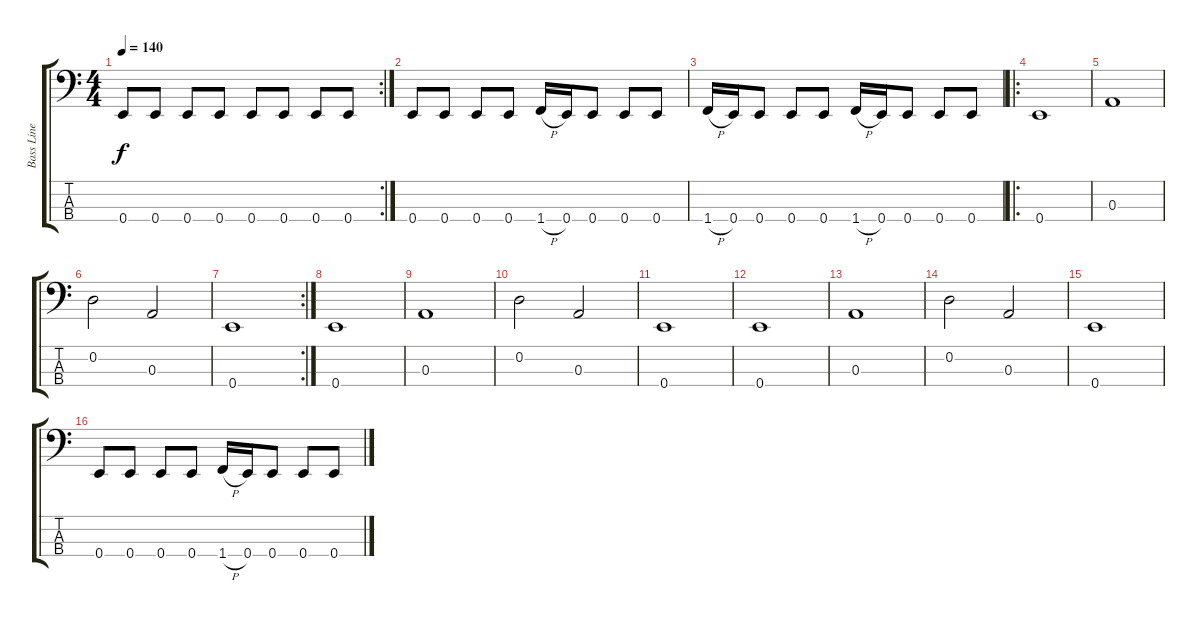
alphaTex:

\track ("Bass Line" "Bass Line") {instrument electricbassfinger}
\staff {score tabs}
\tuning (G2 D2 A1 E1) {hide}
\rc 2
\ts (4 4)
\tempo 140
\clef f4
\ks c
0.4.8{dy f} 0.4.8 0.4.8 0.4.8 0.4.8 0.4.8 0.4.8 0.4.8 |
0.4.8 0.4.8 0.4.8 0.4.8 1.4{h}.16 0.4.16 0.4.8 0.4.8 0.4.8 |
1.4{h}.16 0.4.16 0.4.8 0.4.8 0.4.8 1.4{h}.16 0.4.16 0.4.8 0.4.8 0.4.8 |
\ro
0.4.1 |
0.3.1 |
0.2.2 0.3.2 |
\rc 2
0.4.1 |
0.4.1 |
0.3.1 |
0.2.2 0.3.2 |
0.4.1 |
0.4.1 |
0.3.1 |
0.2.2 0.3.2 |
0.4.1 |
0.4.8 0.4.8 0.4.8 0.4.8 1.4{h}.16 0.4.16 0.4.8 0.4.8 0.4.8
